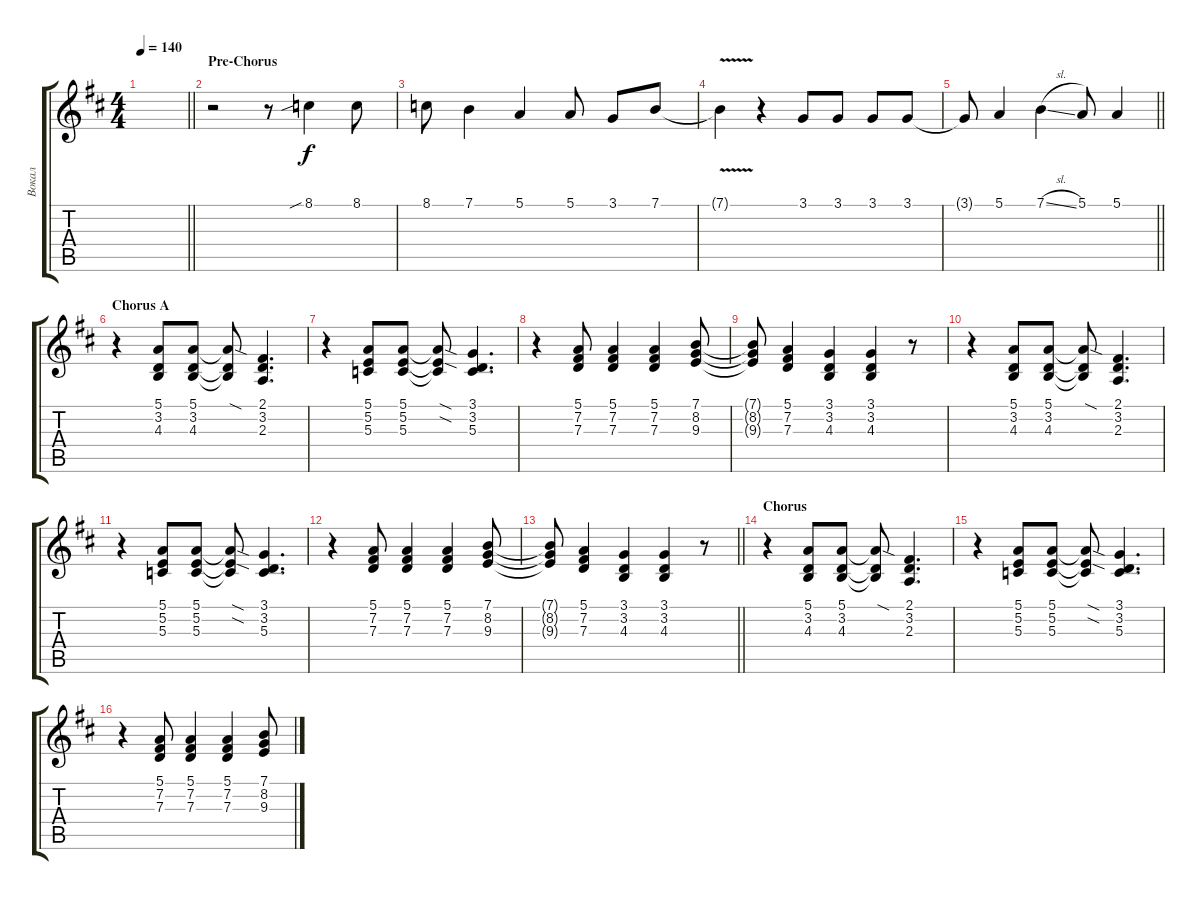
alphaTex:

\track ("Вокал" "Вокал") {instrument trumpet}
\staff {score tabs}
\tuning (E4 B3 G3 D3 A2 E2) {hide}
\ts (4 4)
\tempo 140
\clef g2
\barLineRight lightlight
\ks bminor
|
\section ("" "Pre-Chorus")
r.2 r.8 8.1{sib}.4 8.1.8 |
8.1.8 7.1.4 5.1.4 5.1.8 3.1.8 7.1.8 |
7.1{v t}.4 r.4 3.1.8 3.1.8 3.1.8 3.1.8 |
\barLineRight lightlight
3.1{t}.8 5.1.4 7.1{sl}.4 5.1.8 5.1.4 |
\section ("" "Chorus A")
r.4 (5.1 3.2 4.3).8 (5.1 3.2 4.3).8 (5.1{sod t} 3.2{t} 4.3{t}).8 (2.1 3.2 2.3).4{d} |
r.4 (5.1 5.2 5.3).8 (5.1 5.2 5.3).8 (5.1{sod t} 5.2{sod t} 5.3{t}).8 (3.1 3.2 5.3).4{d} |
r.4 (5.1 7.2 7.3).8 (5.1 7.2 7.3).4 (5.1 7.2 7.3).4 (7.1 8.2 9.3).8 |
(7.1{t} 8.2{t} 9.3{t}).8 (5.1 7.2 7.3).4 (3.1 3.2 4.3).4 (3.1 3.2 4.3).4 r.8 |
r.4 (5.1 3.2 4.3).8 (5.1 3.2 4.3).8 (5.1{sod t} 3.2{t} 4.3{t}).8 (2.1 3.2 2.3).4{d} |
r.4 (5.1 5.2 5.3).8 (5.1 5.2 5.3).8 (5.1{sod t} 5.2{sod t} 5.3{t}).8 (3.1 3.2 5.3).4{d} |
r.4 (5.1 7.2 7.3).8 (5.1 7.2 7.3).4 (5.1 7.2 7.3).4 (7.1 8.2 9.3).8 |
\barLineRight lightlight
(7.1{t} 8.2{t} 9.3{t}).8 (5.1 7.2 7.3).4 (3.1 3.2 4.3).4 (3.1 3.2 4.3).4 r.8 |
\section ("" "Chorus")
r.4 (5.1 3.2 4.3).8 (5.1 3.2 4.3).8 (5.1{sod t} 3.2{t} 4.3{t}).8 (2.1 3.2 2.3).4{d} |
r.4 (5.1 5.2 5.3).8 (5.1 5.2 5.3).8 (5.1{sod t} 5.2{sod t} 5.3{t}).8 (3.1 3.2 5.3).4{d} |
r.4 (5.1 7.2 7.3).8 (5.1 7.2 7.3).4 (5.1 7.2 7.3).4 (7.1 8.2 9.3).8
